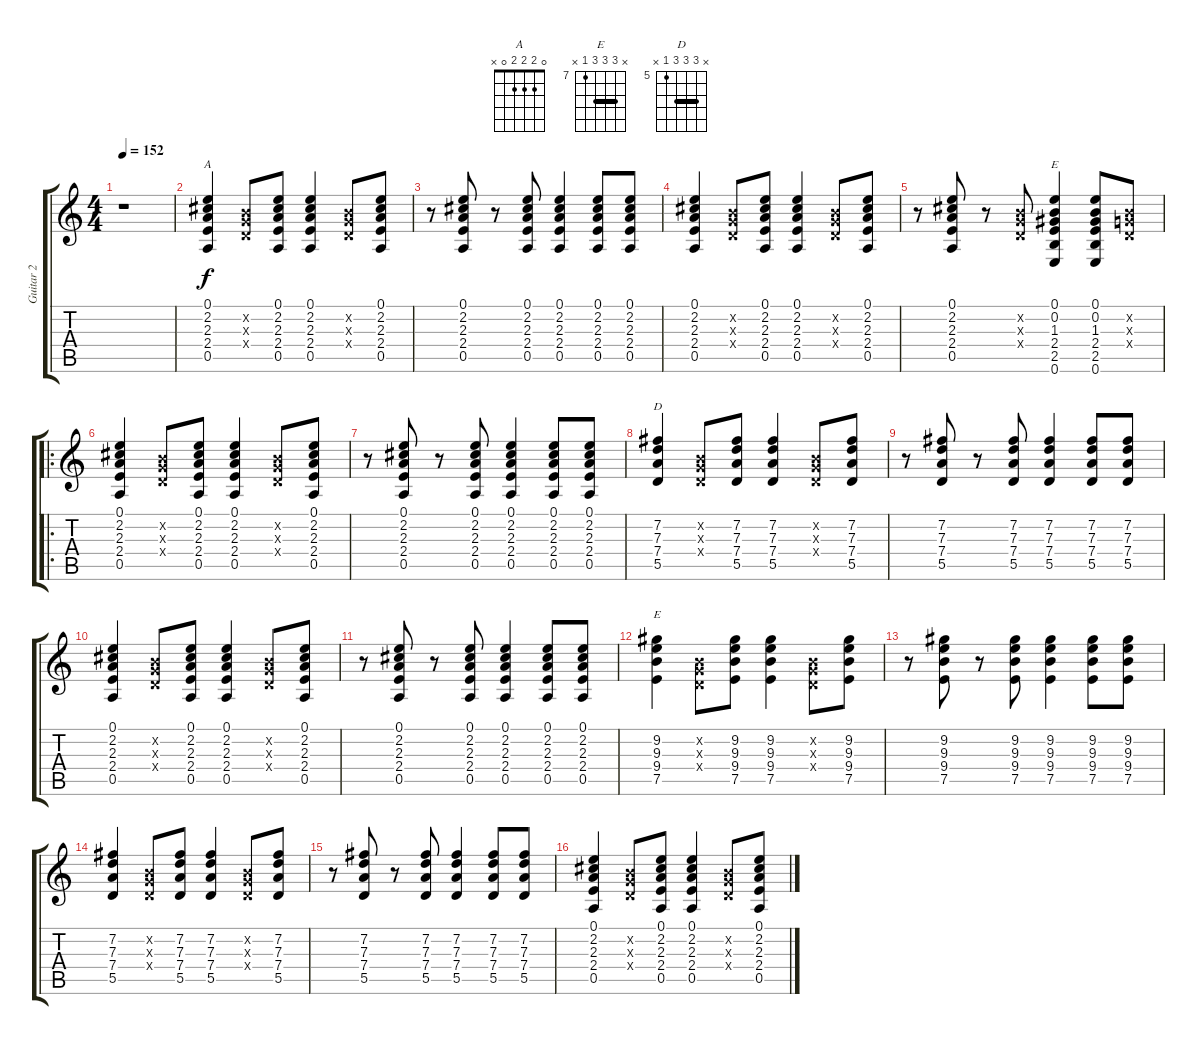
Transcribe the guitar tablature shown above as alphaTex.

\track ("Guitar 2" "Guitar 2") {instrument distortionguitar}
\staff {score tabs}
\tuning (E4 B3 G3 D3 A2 E2) {hide}
\chord ("A" 0 2 2 2 0 x)
\chord ("E" 0 0 1 2 2 0)
\chord ("D" x 7 7 7 5 x) {firstfret 5 barre 7}
\chord ("E" x 9 9 9 7 x) {firstfret 7 barre 9}
\ts (4 4)
\tempo 152
\clef g2
\ks c
r.1{dy f instrument distortionguitar} |
(0.1 2.2 2.3 2.4 0.5).4{ch "A"} (0.2{x} 0.3{x} 0.4{x}).8 (0.1 2.2 2.3 2.4 0.5).8 (0.1 2.2 2.3 2.4 0.5).4 (0.2{x} 0.3{x} 0.4{x}).8 (0.1 2.2 2.3 2.4 0.5).8 |
r.8 (0.1 2.2 2.3 2.4 0.5).8 r.8 (0.1 2.2 2.3 2.4 0.5).8 (0.1 2.2 2.3 2.4 0.5).4 (0.1 2.2 2.3 2.4 0.5).8 (0.1 2.2 2.3 2.4 0.5).8 |
(0.1 2.2 2.3 2.4 0.5).4 (0.2{x} 0.3{x} 0.4{x}).8 (0.1 2.2 2.3 2.4 0.5).8 (0.1 2.2 2.3 2.4 0.5).4 (0.2{x} 0.3{x} 0.4{x}).8 (0.1 2.2 2.3 2.4 0.5).8 |
r.8 (0.1 2.2 2.3 2.4 0.5).8 r.8 (0.2{x} 0.3{x} 0.4{x}).8 (0.1 0.2 1.3 2.4 2.5 0.6).4{ch "E"} (0.1 0.2 1.3 2.4 2.5 0.6).8 (0.2{x} 0.3{x} 0.4{x}).8 |
\ro
(0.1 2.2 2.3 2.4 0.5).4 (0.2{x} 0.3{x} 0.4{x}).8 (0.1 2.2 2.3 2.4 0.5).8 (0.1 2.2 2.3 2.4 0.5).4 (0.2{x} 0.3{x} 0.4{x}).8 (0.1 2.2 2.3 2.4 0.5).8 |
r.8 (0.1 2.2 2.3 2.4 0.5).8 r.8 (0.1 2.2 2.3 2.4 0.5).8 (0.1 2.2 2.3 2.4 0.5).4 (0.1 2.2 2.3 2.4 0.5).8 (0.1 2.2 2.3 2.4 0.5).8 |
(7.2 7.3 7.4 5.5).4{ch "D"} (0.2{x} 0.3{x} 0.4{x}).8 (7.2 7.3 7.4 5.5).8 (7.2 7.3 7.4 5.5).4 (0.2{x} 0.3{x} 0.4{x}).8 (7.2 7.3 7.4 5.5).8 |
r.8 (7.2 7.3 7.4 5.5).8 r.8 (7.2 7.3 7.4 5.5).8 (7.2 7.3 7.4 5.5).4 (7.2 7.3 7.4 5.5).8 (7.2 7.3 7.4 5.5).8 |
(0.1 2.2 2.3 2.4 0.5).4 (0.2{x} 0.3{x} 0.4{x}).8 (0.1 2.2 2.3 2.4 0.5).8 (0.1 2.2 2.3 2.4 0.5).4 (0.2{x} 0.3{x} 0.4{x}).8 (0.1 2.2 2.3 2.4 0.5).8 |
r.8 (0.1 2.2 2.3 2.4 0.5).8 r.8 (0.1 2.2 2.3 2.4 0.5).8 (0.1 2.2 2.3 2.4 0.5).4 (0.1 2.2 2.3 2.4 0.5).8 (0.1 2.2 2.3 2.4 0.5).8 |
(9.2 9.3 9.4 7.5).4{ch "E"} (0.2{x} 0.3{x} 0.4{x}).8 (9.2 9.3 9.4 7.5).8 (9.2 9.3 9.4 7.5).4 (0.2{x} 0.3{x} 0.4{x}).8 (9.2 9.3 9.4 7.5).8 |
r.8 (9.2 9.3 9.4 7.5).8 r.8 (9.2 9.3 9.4 7.5).8 (9.2 9.3 9.4 7.5).4 (9.2 9.3 9.4 7.5).8 (9.2 9.3 9.4 7.5).8 |
(7.2 7.3 7.4 5.5).4 (0.2{x} 0.3{x} 0.4{x}).8 (7.2 7.3 7.4 5.5).8 (7.2 7.3 7.4 5.5).4 (0.2{x} 0.3{x} 0.4{x}).8 (7.2 7.3 7.4 5.5).8 |
r.8 (7.2 7.3 7.4 5.5).8 r.8 (7.2 7.3 7.4 5.5).8 (7.2 7.3 7.4 5.5).4 (7.2 7.3 7.4 5.5).8 (7.2 7.3 7.4 5.5).8 |
(0.1 2.2 2.3 2.4 0.5).4 (0.2{x} 0.3{x} 0.4{x}).8 (0.1 2.2 2.3 2.4 0.5).8 (0.1 2.2 2.3 2.4 0.5).4 (0.2{x} 0.3{x} 0.4{x}).8 (0.1 2.2 2.3 2.4 0.5).8
